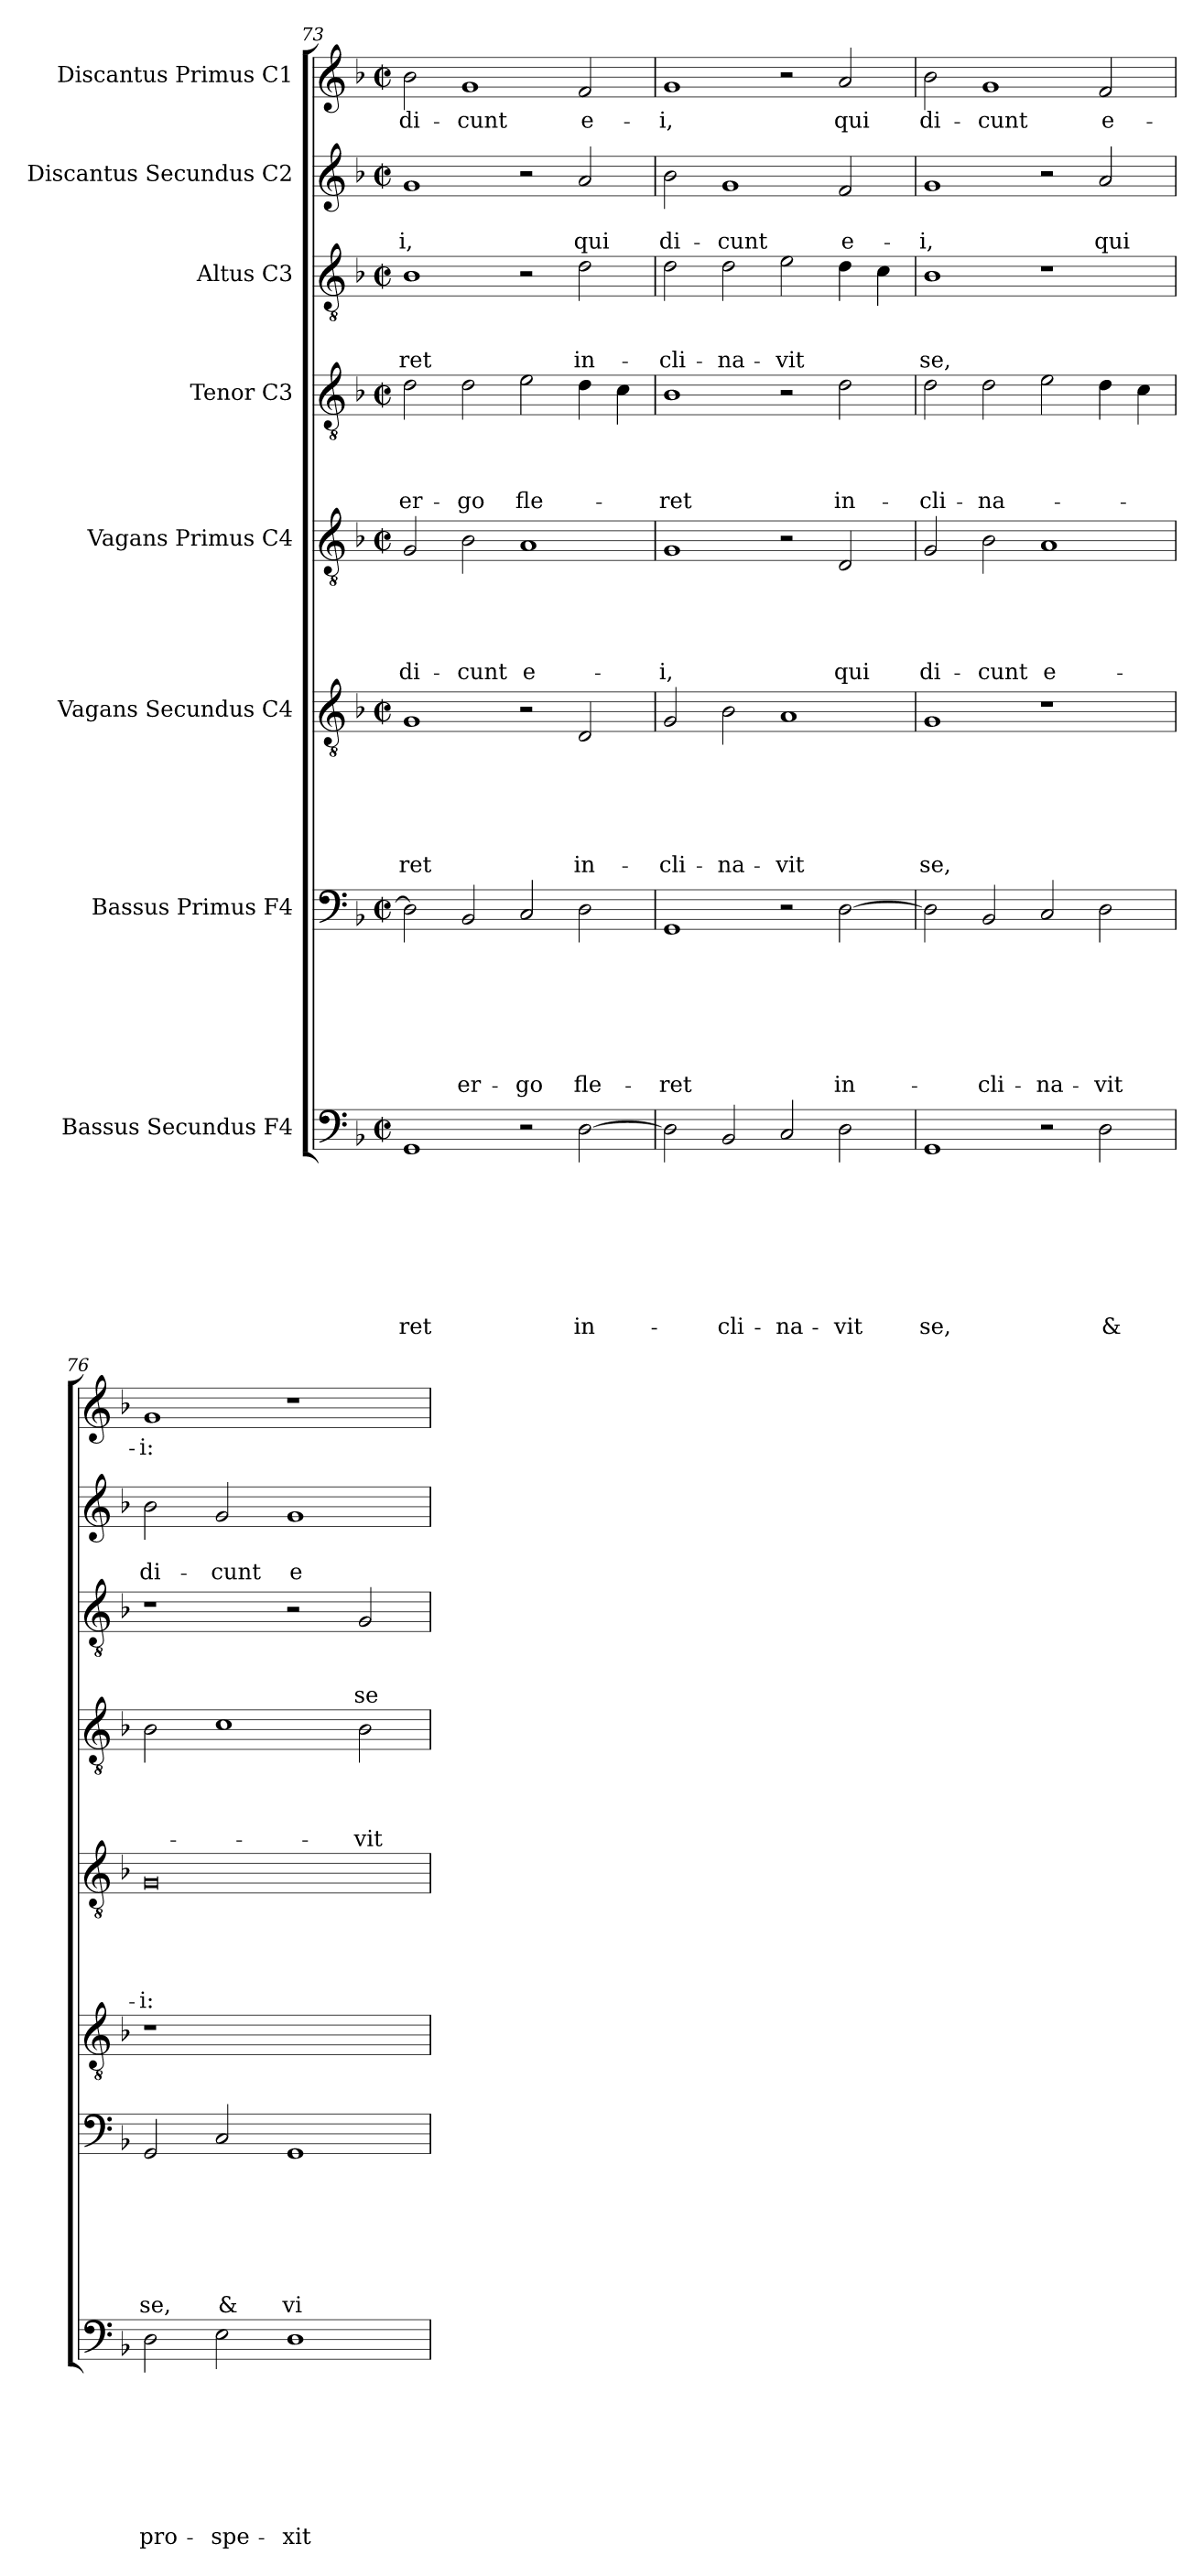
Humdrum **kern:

**kern	**text	**text	**text	**text	**text	**text	**text	**text	**kern	**text	**text	**text	**text	**text	**text	**text	**kern	**text	**text	**text	**text	**text	**text	**kern	**text	**text	**text	**text	**text	**kern	**text	**text	**text	**text	**kern	**text	**text	**text	**kern	**text	**text	**kern	**text
*part8	*part8	*part8	*part8	*part8	*part8	*part8	*part8	*part8	*part7	*part7	*part7	*part7	*part7	*part7	*part7	*part7	*part6	*part6	*part6	*part6	*part6	*part6	*part6	*part5	*part5	*part5	*part5	*part5	*part5	*part4	*part4	*part4	*part4	*part4	*part3	*part3	*part3	*part3	*part2	*part2	*part2	*part1	*part1
*staff8	*staff8	*staff8	*staff8	*staff8	*staff8	*staff8	*staff8	*staff8	*staff7	*staff7	*staff7	*staff7	*staff7	*staff7	*staff7	*staff7	*staff6	*staff6	*staff6	*staff6	*staff6	*staff6	*staff6	*staff5	*staff5	*staff5	*staff5	*staff5	*staff5	*staff4	*staff4	*staff4	*staff4	*staff4	*staff3	*staff3	*staff3	*staff3	*staff2	*staff2	*staff2	*staff1	*staff1
*I"Bassus  Secundus F4	*	*	*	*	*	*	*	*	*I"Bassus  Primus  F4	*	*	*	*	*	*	*	*I"Vagans  Secundus C4	*	*	*	*	*	*	*I"Vagans  Primus  C4	*	*	*	*	*	*I"Tenor C3	*	*	*	*	*I"Altus C3	*	*	*	*I"Discantus  Secundus C2	*	*	*I"Discantus  Primus C1	*
*clefF4	*	*	*	*	*	*	*	*	*clefF4	*	*	*	*	*	*	*	*clefGv2	*	*	*	*	*	*	*clefGv2	*	*	*	*	*	*clefGv2	*	*	*	*	*clefGv2	*	*	*	*clefG2	*	*	*clefG2	*
*k[b-]	*	*	*	*	*	*	*	*	*k[b-]	*	*	*	*	*	*	*	*k[b-]	*	*	*	*	*	*	*k[b-]	*	*	*	*	*	*k[b-]	*	*	*	*	*k[b-]	*	*	*	*k[b-]	*	*	*k[b-]	*
*F:	*	*	*	*	*	*	*	*	*F:	*	*	*	*	*	*	*	*F:	*	*	*	*	*	*	*F:	*	*	*	*	*	*F:	*	*	*	*	*F:	*	*	*	*F:	*	*	*F:	*
*M2/2	*	*	*	*	*	*	*	*	*M2/2	*	*	*	*	*	*	*	*M2/2	*	*	*	*	*	*	*M2/2	*	*	*	*	*	*M2/2	*	*	*	*	*M2/2	*	*	*	*M2/2	*	*	*M2/2	*
*met(c|)	*	*	*	*	*	*	*	*	*met(c|)	*	*	*	*	*	*	*	*met(c|)	*	*	*	*	*	*	*met(c|)	*	*	*	*	*	*met(c|)	*	*	*	*	*met(c|)	*	*	*	*met(c|)	*	*	*met(c|)	*
=73	=73	=73	=73	=73	=73	=73	=73	=73	=73	=73	=73	=73	=73	=73	=73	=73	=73	=73	=73	=73	=73	=73	=73	=73	=73	=73	=73	=73	=73	=73	=73	=73	=73	=73	=73	=73	=73	=73	=73	=73	=73	=73	=73
1GG	.	.	.	.	.	.	.	-ret	2D\]	.	.	.	.	.	.	.	1G	.	.	.	.	.	-ret	2G/	.	.	.	.	di-	2d\	.	.	.	er-	1B-	.	.	-ret	1g	.	-i,	2b-\	di-
.	.	.	.	.	.	.	.	.	2BB-/	.	.	.	.	.	.	er-	.	.	.	.	.	.	.	2B-\	.	.	.	.	-cunt	2d\	.	.	.	-go	.	.	.	.	.	.	.	1g	-cunt
2r	.	.	.	.	.	.	.	.	2C/	.	.	.	.	.	.	-go	2r	.	.	.	.	.	.	1A	.	.	.	.	e-	2e\	.	.	.	fle-	2r	.	.	.	2r	.	.	.	.
[2D\	.	.	.	.	.	.	.	in-	2D\	.	.	.	.	.	.	fle-	2D/	.	.	.	.	.	in-	.	.	.	.	.	.	4d\	.	.	.	.	2d\	.	.	in-	2a/	.	qui	2f/	e-
.	.	.	.	.	.	.	.	.	.	.	.	.	.	.	.	.	.	.	.	.	.	.	.	.	.	.	.	.	.	4c\	.	.	.	.	.	.	.	.	.	.	.	.	.
=74	=74	=74	=74	=74	=74	=74	=74	=74	=74	=74	=74	=74	=74	=74	=74	=74	=74	=74	=74	=74	=74	=74	=74	=74	=74	=74	=74	=74	=74	=74	=74	=74	=74	=74	=74	=74	=74	=74	=74	=74	=74	=74	=74
2D\]	.	.	.	.	.	.	.	.	1GG	.	.	.	.	.	.	-ret	2G/	.	.	.	.	.	-cli-	1G	.	.	.	.	-i,	1B-	.	.	.	-ret	2d\	.	.	-cli-	2b-\	.	di-	1g	-i,
2BB-/	.	.	.	.	.	.	.	-cli-	.	.	.	.	.	.	.	.	2B-\	.	.	.	.	.	-na-	.	.	.	.	.	.	.	.	.	.	.	2d\	.	.	-na-	1g	.	-cunt	.	.
2C/	.	.	.	.	.	.	.	-na-	2r	.	.	.	.	.	.	.	1A	.	.	.	.	.	-vit	2r	.	.	.	.	.	2r	.	.	.	.	2e\	.	.	-vit	.	.	.	2r	.
2D\	.	.	.	.	.	.	.	-vit	[2D\	.	.	.	.	.	.	in-	.	.	.	.	.	.	.	2D/	.	.	.	.	qui	2d\	.	.	.	in-	4d\	.	.	.	2f/	.	e-	2a/	qui
.	.	.	.	.	.	.	.	.	.	.	.	.	.	.	.	.	.	.	.	.	.	.	.	.	.	.	.	.	.	.	.	.	.	.	4c\	.	.	.	.	.	.	.	.
=75	=75	=75	=75	=75	=75	=75	=75	=75	=75	=75	=75	=75	=75	=75	=75	=75	=75	=75	=75	=75	=75	=75	=75	=75	=75	=75	=75	=75	=75	=75	=75	=75	=75	=75	=75	=75	=75	=75	=75	=75	=75	=75	=75
1GG	.	.	.	.	.	.	.	se,	2D\]	.	.	.	.	.	.	.	1G	.	.	.	.	.	se,	2G/	.	.	.	.	di-	2d\	.	.	.	-cli-	1B-	.	.	se,	1g	.	-i,	2b-\	di-
.	.	.	.	.	.	.	.	.	2BB-/	.	.	.	.	.	.	-cli-	.	.	.	.	.	.	.	2B-\	.	.	.	.	-cunt	2d\	.	.	.	-na-	.	.	.	.	.	.	.	1g	-cunt
2r	.	.	.	.	.	.	.	.	2C/	.	.	.	.	.	.	-na-	1r	.	.	.	.	.	.	1A	.	.	.	.	e-	2e\	.	.	.	.	1r	.	.	.	2r	.	.	.	.
2D\	.	.	.	.	.	.	.	&	2D\	.	.	.	.	.	.	-vit	.	.	.	.	.	.	.	.	.	.	.	.	.	4d\	.	.	.	.	.	.	.	.	2a/	.	qui	2f/	e-
.	.	.	.	.	.	.	.	.	.	.	.	.	.	.	.	.	.	.	.	.	.	.	.	.	.	.	.	.	.	4c\	.	.	.	.	.	.	.	.	.	.	.	.	.
=76	=76	=76	=76	=76	=76	=76	=76	=76	=76	=76	=76	=76	=76	=76	=76	=76	=76	=76	=76	=76	=76	=76	=76	=76	=76	=76	=76	=76	=76	=76	=76	=76	=76	=76	=76	=76	=76	=76	=76	=76	=76	=76	=76
2D\	.	.	.	.	.	.	.	pro-	2GG/	.	.	.	.	.	.	se,	1r	.	.	.	.	.	.	0G	.	.	.	.	-i:	2B-\	.	.	.	.	1r	.	.	.	2b-\	.	di-	1g	-i:
2E\	.	.	.	.	.	.	.	-spe-	2C/	.	.	.	.	.	.	&	.	.	.	.	.	.	.	.	.	.	.	.	.	1c	.	.	.	.	.	.	.	.	2g/	.	-cunt	.	.
1D	.	.	.	.	.	.	.	-xit	1GG	.	.	.	.	.	.	vi-	1ryy	.	.	.	.	.	.	.	.	.	.	.	.	.	.	.	.	.	2r	.	.	.	1g	.	e-	1r	.
.	.	.	.	.	.	.	.	.	.	.	.	.	.	.	.	.	.	.	.	.	.	.	.	.	.	.	.	.	.	2B-\	.	.	.	-vit	2G/	.	.	se-	.	.	.	.	.
=	=	=	=	=	=	=	=	=	=	=	=	=	=	=	=	=	=	=	=	=	=	=	=	=	=	=	=	=	=	=	=	=	=	=	=	=	=	=	=	=	=	=	=
*-	*-	*-	*-	*-	*-	*-	*-	*-	*-	*-	*-	*-	*-	*-	*-	*-	*-	*-	*-	*-	*-	*-	*-	*-	*-	*-	*-	*-	*-	*-	*-	*-	*-	*-	*-	*-	*-	*-	*-	*-	*-	*-	*-
